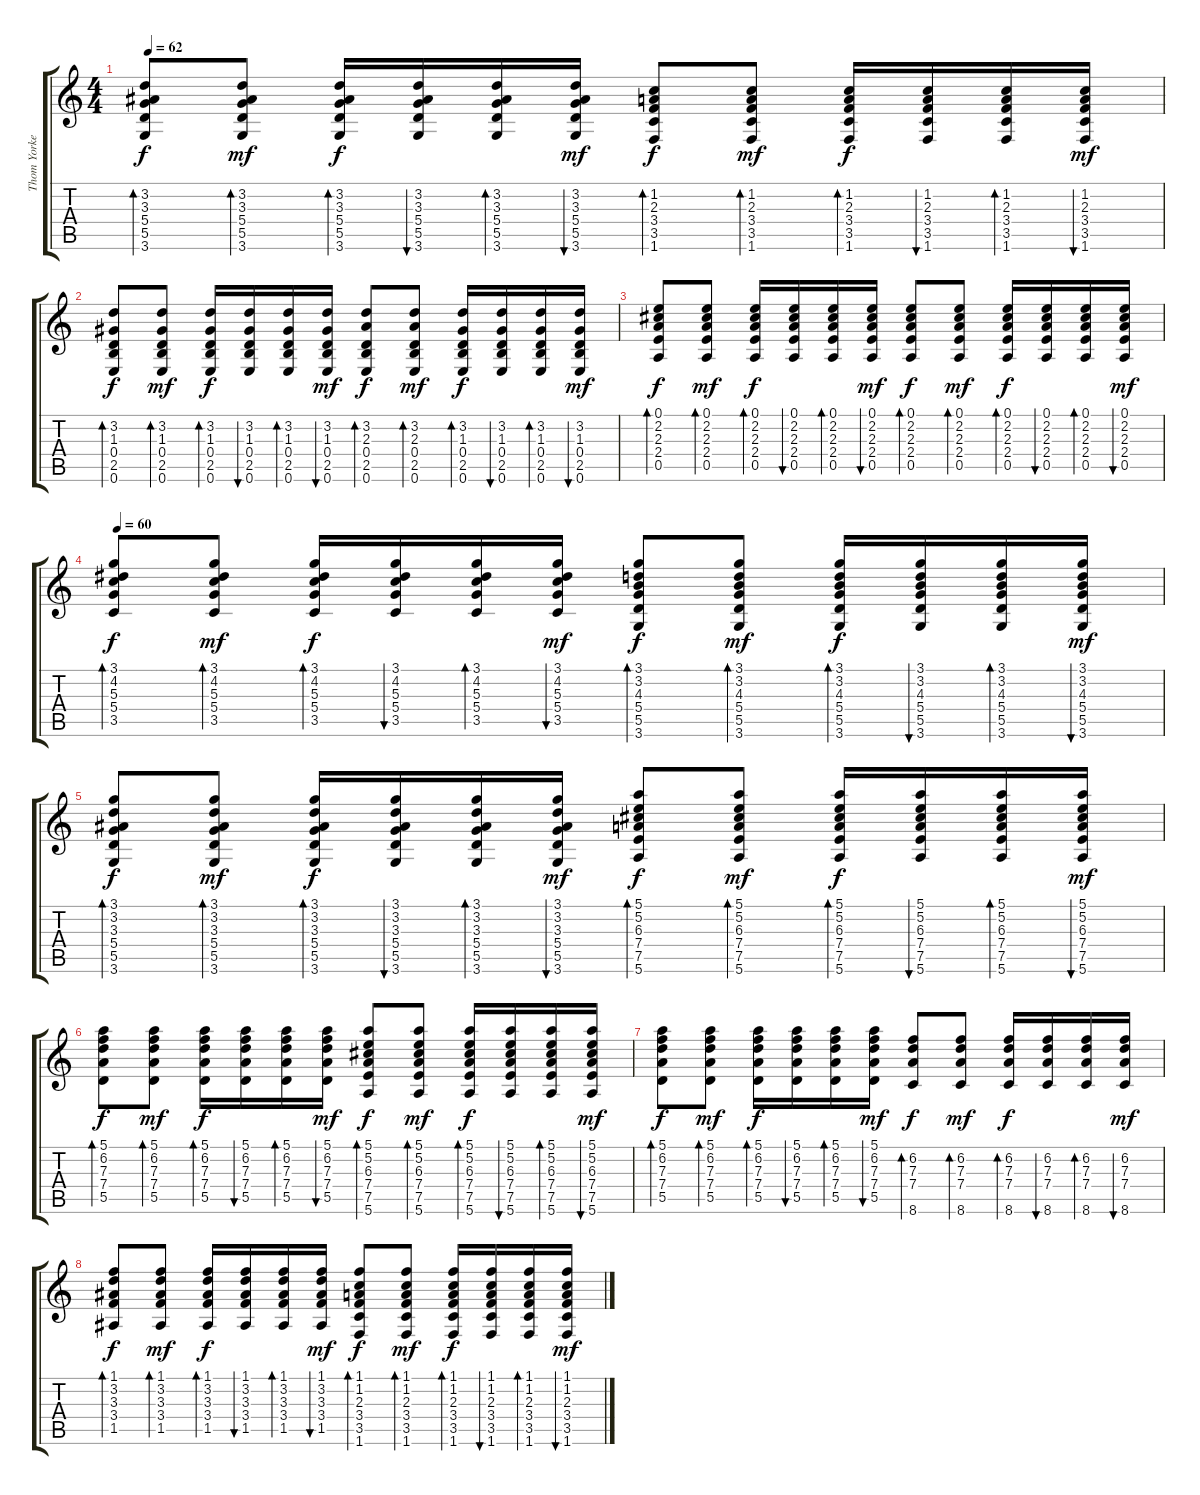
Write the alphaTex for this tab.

\track ("Thom Yorke guitar" "Thom Yorke") {instrument acousticguitarsteel}
\staff {score tabs}
\tuning (E4 B3 G3 D3 A2 E2) {hide}
\ts (4 4)
\tempo 62
\clef g2
\ks c
(3.2 3.3 5.4 5.5 3.6).8{bd 30 dy f} (3.2 3.3 5.4 5.5 3.6).8{bd 30 dy mf} (3.2 3.3 5.4 5.5 3.6).16{bd 30 dy f} (3.2 3.3 5.4 5.5 3.6).16{bu 30} (3.2 3.3 5.4 5.5 3.6).16{bd 30} (3.2 3.3 5.4 5.5 3.6).16{bu 30 dy mf} (1.2 2.3 3.4 3.5 1.6).8{bd 30 dy f} (1.2 2.3 3.4 3.5 1.6).8{bd 30 dy mf} (1.2 2.3 3.4 3.5 1.6).16{bd 30 dy f} (1.2 2.3 3.4 3.5 1.6).16{bu 30} (1.2 2.3 3.4 3.5 1.6).16{bd 30} (1.2 2.3 3.4 3.5 1.6).16{bu 30 dy mf} |
(3.2 1.3 0.4 2.5 0.6).8{bd 30 dy f} (3.2 1.3 0.4 2.5 0.6).8{bd 30 dy mf} (3.2 1.3 0.4 2.5 0.6).16{bd 30 dy f} (3.2 1.3 0.4 2.5 0.6).16{bu 30} (3.2 1.3 0.4 2.5 0.6).16{bd 30} (3.2 1.3 0.4 2.5 0.6).16{bu 30 dy mf} (3.2 2.3 0.4 2.5 0.6).8{bd 30 dy f} (3.2 2.3 0.4 2.5 0.6).8{bd 30 dy mf} (3.2 1.3 0.4 2.5 0.6).16{bd 30 dy f} (3.2 1.3 0.4 2.5 0.6).16{bu 30} (3.2 1.3 0.4 2.5 0.6).16{bd 30} (3.2 1.3 0.4 2.5 0.6).16{bu 30 dy mf} |
(0.1 2.2 2.3 2.4 0.5).8{bd 30 dy f} (0.1 2.2 2.3 2.4 0.5).8{bd 30 dy mf} (0.1 2.2 2.3 2.4 0.5).16{bd 30 dy f} (0.1 2.2 2.3 2.4 0.5).16{bu 30} (0.1 2.2 2.3 2.4 0.5).16{bd 30} (0.1 2.2 2.3 2.4 0.5).16{bu 30 dy mf} (0.1 2.2 2.3 2.4 0.5).8{bd 30 dy f} (0.1 2.2 2.3 2.4 0.5).8{bd 30 dy mf} (0.1 2.2 2.3 2.4 0.5).16{bd 30 dy f} (0.1 2.2 2.3 2.4 0.5).16{bu 30} (0.1 2.2 2.3 2.4 0.5).16{bd 30} (0.1 2.2 2.3 2.4 0.5).16{bu 30 dy mf} |
\tempo 60
(3.1 4.2 5.3 5.4 3.5).8{bd 30 dy f} (3.1 4.2 5.3 5.4 3.5).8{bd 30 dy mf} (3.1 4.2 5.3 5.4 3.5).16{bd 30 dy f} (3.1 4.2 5.3 5.4 3.5).16{bu 30} (3.1 4.2 5.3 5.4 3.5).16{bd 30} (3.1 4.2 5.3 5.4 3.5).16{bu 30 dy mf} (3.1 3.2 4.3 5.4 5.5 3.6).8{bd 30 dy f} (3.1 3.2 4.3 5.4 5.5 3.6).8{bd 30 dy mf} (3.1 3.2 4.3 5.4 5.5 3.6).16{bd 30 dy f} (3.1 3.2 4.3 5.4 5.5 3.6).16{bu 30} (3.1 3.2 4.3 5.4 5.5 3.6).16{bd 30} (3.1 3.2 4.3 5.4 5.5 3.6).16{bu 30 dy mf} |
(3.1 3.2 3.3 5.4 5.5 3.6).8{bd 30 dy f} (3.1 3.2 3.3 5.4 5.5 3.6).8{bd 30 dy mf} (3.1 3.2 3.3 5.4 5.5 3.6).16{bd 30 dy f} (3.1 3.2 3.3 5.4 5.5 3.6).16{bu 30} (3.1 3.2 3.3 5.4 5.5 3.6).16{bd 30} (3.1 3.2 3.3 5.4 5.5 3.6).16{bu 30 dy mf} (5.1 5.2 6.3 7.4 7.5 5.6).8{bd 30 dy f} (5.1 5.2 6.3 7.4 7.5 5.6).8{bd 30 dy mf} (5.1 5.2 6.3 7.4 7.5 5.6).16{bd 30 dy f} (5.1 5.2 6.3 7.4 7.5 5.6).16{bu 30} (5.1 5.2 6.3 7.4 7.5 5.6).16{bd 30} (5.1 5.2 6.3 7.4 7.5 5.6).16{bu 30 dy mf} |
(5.1 6.2 7.3 7.4 5.5).8{bd 30 dy f} (5.1 6.2 7.3 7.4 5.5).8{bd 30 dy mf} (5.1 6.2 7.3 7.4 5.5).16{bd 30 dy f} (5.1 6.2 7.3 7.4 5.5).16{bu 30} (5.1 6.2 7.3 7.4 5.5).16{bd 30} (5.1 6.2 7.3 7.4 5.5).16{bu 30 dy mf} (5.1 5.2 6.3 7.4 7.5 5.6).8{bd 30 dy f} (5.1 5.2 6.3 7.4 7.5 5.6).8{bd 30 dy mf} (5.1 5.2 6.3 7.4 7.5 5.6).16{bd 30 dy f} (5.1 5.2 6.3 7.4 7.5 5.6).16{bu 30} (5.1 5.2 6.3 7.4 7.5 5.6).16{bd 30} (5.1 5.2 6.3 7.4 7.5 5.6).16{bu 30 dy mf} |
(5.1 6.2 7.3 7.4 5.5).8{bd 30 dy f} (5.1 6.2 7.3 7.4 5.5).8{bd 30 dy mf} (5.1 6.2 7.3 7.4 5.5).16{bd 30 dy f} (5.1 6.2 7.3 7.4 5.5).16{bu 30} (5.1 6.2 7.3 7.4 5.5).16{bd 30} (5.1 6.2 7.3 7.4 5.5).16{bu 30 dy mf} (6.2 7.3 7.4 8.6).8{bd 30 dy f} (6.2 7.3 7.4 8.6).8{bd 30 dy mf} (6.2 7.3 7.4 8.6).16{bd 30 dy f} (6.2 7.3 7.4 8.6).16{bu 30} (6.2 7.3 7.4 8.6).16{bd 30} (6.2 7.3 7.4 8.6).16{bu 30 dy mf} |
(1.1 3.2 3.3 3.4 1.5).8{bd 30 dy f} (1.1 3.2 3.3 3.4 1.5).8{bd 30 dy mf} (1.1 3.2 3.3 3.4 1.5).16{bd 30 dy f} (1.1 3.2 3.3 3.4 1.5).16{bu 30} (1.1 3.2 3.3 3.4 1.5).16{bd 30} (1.1 3.2 3.3 3.4 1.5).16{bu 30 dy mf} (1.1 1.2 2.3 3.4 3.5 1.6).8{bd 30 dy f} (1.1 1.2 2.3 3.4 3.5 1.6).8{bd 30 dy mf} (1.1 1.2 2.3 3.4 3.5 1.6).16{bd 30 dy f} (1.1 1.2 2.3 3.4 3.5 1.6).16{bu 30} (1.1 1.2 2.3 3.4 3.5 1.6).16{bd 30} (1.1 1.2 2.3 3.4 3.5 1.6).16{bu 30 dy mf}
